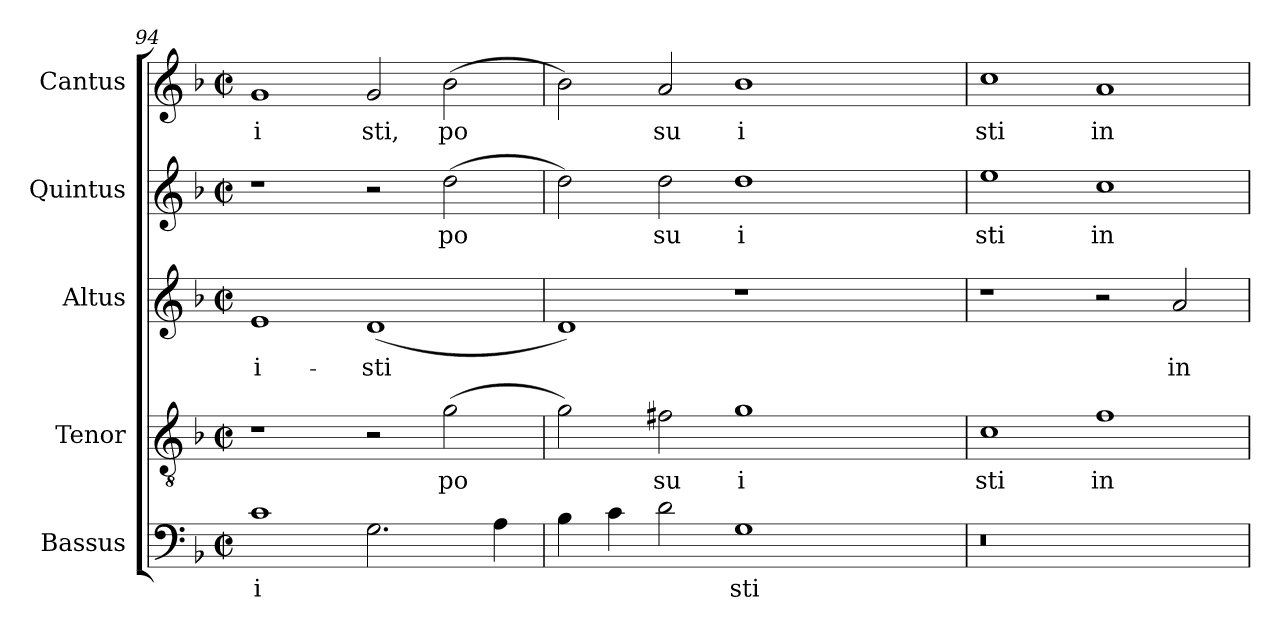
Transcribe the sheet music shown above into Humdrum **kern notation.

**kern	**text	**kern	**text	**kern	**text	**kern	**text	**kern	**text
*part5	*part5	*part4	*part4	*part3	*part3	*part2	*part2	*part1	*part1
*staff5	*staff5	*staff4	*staff4	*staff3	*staff3	*staff2	*staff2	*staff1	*staff1
*I"Bassus	*	*I"Tenor	*	*I"Altus	*	*I"Quintus	*	*I"Cantus	*
*clefF4	*	*clefGv2	*	*clefG2	*	*clefG2	*	*clefG2	*
*k[b-]	*	*k[b-]	*	*k[b-]	*	*k[b-]	*	*k[b-]	*
*F:	*	*F:	*	*F:	*	*F:	*	*F:	*
*M2/2	*	*M2/2	*	*M2/2	*	*M2/2	*	*M2/2	*
*met(c|)	*	*met(c|)	*	*met(c|)	*	*met(c|)	*	*met(c|)	*
=94	=94	=94	=94	=94	=94	=94	=94	=94	=94
!	!LO:LY:b:rj	!	!	!	!LO:LY:b:cj	!	!	!	!LO:LY:b:cj
1c	i	1r	.	1e	-i-	1r	.	1g	i
!	!	!	!	!	!LO:LY:b:cj	!	!	!	!LO:LY:b:cj
2.G\	.	2r	.	(<1d	-sti	2r	.	2g/	sti,
!	!	!	!LO:LY:b:cj	!	!	!	!LO:LY:b:cj	!	!LO:LY:b:cj
.	.	(>2g\	po	.	.	(>2dd\	po	(>2b-\	po
4A\	.	.	.	.	.	.	.	.	.
=95	=95	=95	=95	=95	=95	=95	=95	=95	=95
4B-\	.	2g\)	.	1d)	.	2dd\)	.	2b-\)	.
4c\	.	.	.	.	.	.	.	.	.
!	!	!	!LO:LY:b:cj	!	!	!	!LO:LY:b:cj	!	!LO:LY:b:cj
2d\	.	2f#\	su	.	.	2dd\	su	2a/	su
!	!LO:LY:b:cj	!	!LO:LY:b:cj	!LO:N:vis=1	!	!	!LO:LY:b:cj	!	!LO:LY:b:cj
1G	sti	1g	i	0r	.	1dd	i	1b-	i
1ryy	.	1ryy	.	.	.	1ryy	.	1ryy	.
=96	=96	=96	=96	=96	=96	=96	=96	=96	=96
!	!	!	!LO:LY:b:cj	!	!	!	!LO:LY:b:cj	!	!LO:LY:b:cj
0r	.	1c	sti	1r	.	1ee	sti	1cc	sti
!	!	!	!LO:LY:b:cj	!	!	!	!LO:LY:b:cj	!	!LO:LY:b:cj
.	.	1f	in	2r	.	1cc	in	1a	in
!	!	!	!	!	!LO:LY:b:cj	!	!	!	!
.	.	.	.	2a/	in	.	.	.	.
=	=	=	=	=	=	=	=	=	=
*-	*-	*-	*-	*-	*-	*-	*-	*-	*-
